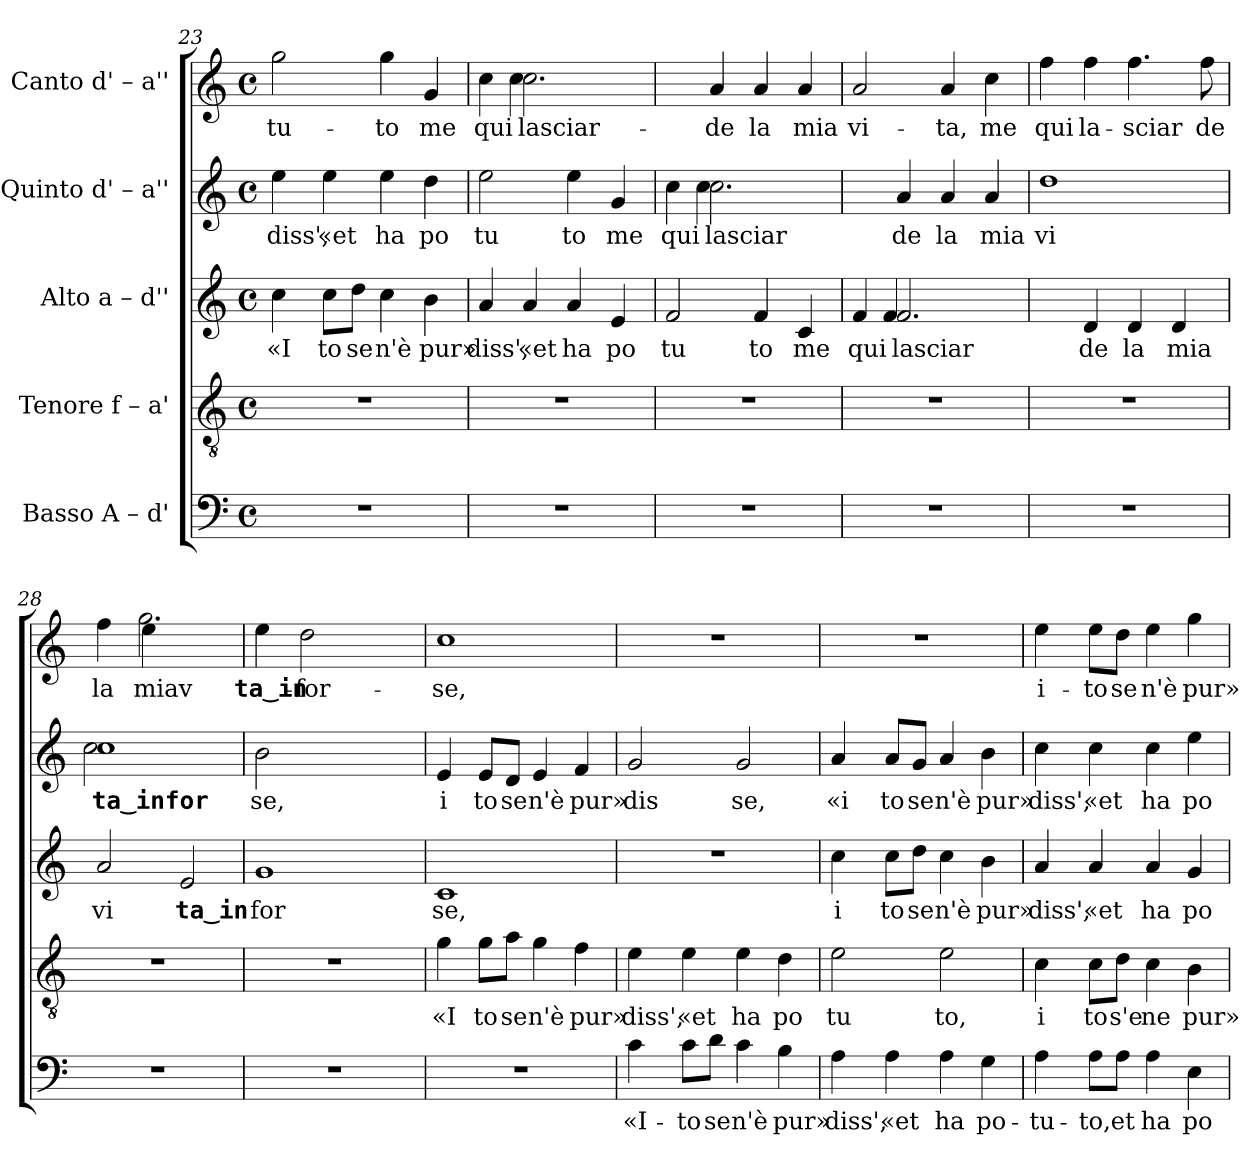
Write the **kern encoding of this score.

**kern	**text	**kern	**text	**kern	**text	**kern	**text	**kern	**text
*part5	*part5	*part4	*part4	*part3	*part3	*part2	*part2	*part1	*part1
*staff5	*staff5	*staff4	*staff4	*staff3	*staff3	*staff2	*staff2	*staff1	*staff1
*I"Basso  A – d'	*	*I"Tenore  f – a'	*	*I"Alto  a – d''	*	*I"Quinto  d' – a''	*	*I"Canto  d' – a''	*
*clefF4	*	*clefGv2	*	*clefG2	*	*clefG2	*	*clefG2	*
*k[]	*	*k[]	*	*k[]	*	*k[]	*	*k[]	*
*C:	*	*C:	*	*C:	*	*C:	*	*C:	*
*M4/4	*	*M4/4	*	*M4/4	*	*M4/4	*	*M4/4	*
*met(c)	*	*met(c)	*	*met(c)	*	*met(c)	*	*met(c)	*
=23	=23	=23	=23	=23	=23	=23	=23	=23	=23
!	!	!	!	!	!LO:LY:b:rj	!	!LO:LY:b:cj	!	!LO:LY:b:rj
1r	.	1r	.	4cc\	«I	4ee\	diss',	2gg\	-tu-
!	!	!	!	!	!LO:LY:b:rj	!	!LO:LY:b:cj	!	!
.	.	.	.	8cc\L	to	4ee\	«et	.	.
!	!	!	!	!	!LO:LY:b:rj	!	!	!	!
.	.	.	.	8dd\J	se	.	.	.	.
!	!	!	!	!	!LO:LY:b:rj	!	!LO:LY:b:cj	!	!LO:LY:b:rj
.	.	.	.	4cc\	n'è	4ee\	ha	4gg\	-to
!	!	!	!	!	!LO:LY:b:rj	!	!LO:LY:b:cj	!	!LO:LY:b:rj
.	.	.	.	4b\	pur»	4dd\	po	4g/	me
!!LO:PB:g=z
=24	=24	=24	=24	=24	=24	=24	=24	=24	=24
!	!	!	!	!	!LO:LY:b:rj	!	!LO:LY:b:cj	!	!LO:LY:b:rj
*	*	*	*	*	*	*	*	*^	*
1r	.	1r	.	4a/	diss',	2ee\	tu	4cc\	4ryy	qui
!	!	!	!	!	!LO:LY:b:rj	!	!	!	!	!LO:LY:b:rj
.	.	.	.	4a/	«et	.	.	2.cc\	4cc\	lasciar-
!	!	!	!	!	!LO:LY:b:rj	!	!LO:LY:b:cj	!	!	!
.	.	.	.	4a/	ha	4ee\	to	.	2ryy	.
!	!	!	!	!	!LO:LY:b:rj	!	!LO:LY:b:cj	!	!	!
.	.	.	.	4e/	po	4g/	me	.	.	.
*	*	*	*	*	*	*	*	*v	*v	*
=25	=25	=25	=25	=25	=25	=25	=25	=25	=25
!	!	!	!	!	!LO:LY:b:rj	!	!LO:LY:b:cj	!	!
*	*	*	*	*	*	*^	*	*	*
1r	.	1r	.	2f/	tu	4cc\	4ryy	qui	4ryy	.
!	!	!	!	!	!	!	!	!LO:LY:b:cj	!	!LO:LY:b:rj
.	.	.	.	.	.	2.cc\	4cc\	lasciar	4a/	-de
!	!	!	!	!	!LO:LY:b:rj	!	!	!	!	!LO:LY:b:rj
.	.	.	.	4f/	to	.	2ryy	.	4a/	la
!	!	!	!	!	!LO:LY:b:rj	!	!	!	!	!LO:LY:b:rj
.	.	.	.	4c/	me	.	.	.	4a/	mia
*	*	*	*	*	*	*v	*v	*	*	*
=26	=26	=26	=26	=26	=26	=26	=26	=26	=26
!	!	!	!	!	!LO:LY:b:rj	!	!	!	!LO:LY:b:rj
*	*	*	*	*^	*	*	*	*	*
1r	.	1r	.	4f/	4ryy	qui	4ryy	.	2a/	vi-
!	!	!	!	!	!	!LO:LY:b:rj	!	!LO:LY:b:cj	!	!
.	.	.	.	2.f/	4f/	lasciar	4a/	de	.	.
!	!	!	!	!	!	!	!	!LO:LY:b:cj	!	!LO:LY:b:rj
.	.	.	.	.	2ryy	.	4a/	la	4a/	-ta,
!	!	!	!	!	!	!	!	!LO:LY:b:cj	!	!LO:LY:b:rj
.	.	.	.	.	.	.	4a/	mia	4cc\	me
*	*	*	*	*v	*v	*	*	*	*	*
=27	=27	=27	=27	=27	=27	=27	=27	=27	=27
!	!	!	!	!	!	!	!LO:LY:b:cj	!	!LO:LY:b:rj
1r	.	1r	.	4ryy	.	1dd	vi	4ff\	qui
!	!	!	!	!	!LO:LY:b:rj	!	!	!	!LO:LY:b:rj
.	.	.	.	4d/	de	.	.	4ff\	la-
!	!	!	!	!	!LO:LY:b:rj	!	!	!	!LO:LY:b:rj
.	.	.	.	4d/	la	.	.	4.ff\	-sciar
!	!	!	!	!	!LO:LY:b:rj	!	!	!	!
.	.	.	.	4d/	mia	.	.	.	.
!	!	!	!	!	!	!	!	!	!LO:LY:b:rj
.	.	.	.	.	.	.	.	8ff\	de
=28	=28	=28	=28	=28	=28	=28	=28	=28	=28
!	!	!	!	!	!LO:LY:b:rj	!	!LO:LY:b:cj	!	!LO:LY:b:rj
*	*	*	*	*	*	*^	*	*^	*
1r	.	1r	.	2a/	vi	1cc	2cc\	ta‿infor	4ff\	4ryy	la
!	!	!	!	!	!	!	!	!	!	!	!LO:LY:b:rj
.	.	.	.	.	.	.	.	.	2.gg\	4ee\	miav
!	!	!	!	!	!LO:LY:b:rj	!	!	!	!	!	!
.	.	.	.	2e/	ta‿in	.	2ryy	.	.	2ryy	.
=29	=29	=29	=29	=29	=29	=29	=29	=29	=29	=29	=29
!	!	!	!	!	!LO:LY:b:rj	!	!	!LO:LY:b:cj	!	!	!LO:LY:b:rj
*	*	*	*	*	*	*v	*v	*	*	*	*
*	*	*	*	*	*	*	*	*v	*v	*
1r	.	1r	.	1g	for	2b\	se,	4ee\	ta‿in-
!	!	!	!	!	!	!	!	!	!LO:LY:b:rj
.	.	.	.	.	.	.	.	2dd\	-for-
.	.	.	.	.	.	2ryy	.	.	.
.	.	.	.	.	.	.	.	4ryy	.
!!LO:PB:g=z
=30	=30	=30	=30	=30	=30	=30	=30	=30	=30
!	!	!	!LO:LY:b:cj	!	!LO:LY:b:rj	!	!LO:LY:b:cj	!	!LO:LY:b:rj
1r	.	4g\	«I	1c	se,	4e/	i	1cc	-se,
!	!	!	!LO:LY:b:cj	!	!	!	!LO:LY:b:cj	!	!
.	.	8g\L	to	.	.	8e/L	to	.	.
!	!	!	!LO:LY:b:cj	!	!	!	!LO:LY:b:cj	!	!
.	.	8a\J	se	.	.	8d/J	se	.	.
!	!	!	!LO:LY:b:cj	!	!	!	!LO:LY:b:cj	!	!
.	.	4g\	n'è	.	.	4e/	n'è	.	.
!	!	!	!LO:LY:b:cj	!	!	!	!LO:LY:b:cj	!	!
.	.	4f\	pur»	.	.	4f/	pur»	.	.
=31	=31	=31	=31	=31	=31	=31	=31	=31	=31
!	!LO:LY:b:cj	!	!LO:LY:b:cj	!	!	!	!LO:LY:b:cj	!	!
4c\	«I-	4e\	diss',	1r	.	2g/	dis	1r	.
!	!LO:LY:b:cj	!	!LO:LY:b:cj	!	!	!	!	!	!
8c\L	-to	4e\	«et	.	.	.	.	.	.
!	!LO:LY:b:cj	!	!	!	!	!	!	!	!
8d\J	se	.	.	.	.	.	.	.	.
!	!LO:LY:b:cj	!	!LO:LY:b:cj	!	!	!	!LO:LY:b:cj	!	!
4c\	n'è	4e\	ha	.	.	2g/	se,	.	.
!	!LO:LY:b:cj	!	!LO:LY:b:cj	!	!	!	!	!	!
4B\	pur»	4d\	po	.	.	.	.	.	.
=32	=32	=32	=32	=32	=32	=32	=32	=32	=32
!	!LO:LY:b:cj	!	!LO:LY:b:cj	!	!LO:LY:b:rj	!	!LO:LY:b:cj	!	!
4A\	diss',	2e\	tu	4cc\	i	4a/	«i	1r	.
!	!LO:LY:b:cj	!	!	!	!LO:LY:b:rj	!	!LO:LY:b:cj	!	!
4A\	«et	.	.	8cc\L	to	8a/L	to	.	.
!	!	!	!	!	!LO:LY:b:rj	!	!LO:LY:b:cj	!	!
.	.	.	.	8dd\J	se	8g/J	se	.	.
!	!LO:LY:b:cj	!	!LO:LY:b:cj	!	!LO:LY:b:rj	!	!LO:LY:b:cj	!	!
4A\	ha	2e\	to,	4cc\	n'è	4a/	n'è	.	.
!	!LO:LY:b:cj	!	!	!	!LO:LY:b:rj	!	!LO:LY:b:cj	!	!
4G\	po-	.	.	4b\	pur»	4b\	pur»	.	.
=33	=33	=33	=33	=33	=33	=33	=33	=33	=33
!	!LO:LY:b:cj	!	!LO:LY:b:cj	!	!LO:LY:b:rj	!	!LO:LY:b:cj	!	!LO:LY:b:rj
4A\	-tu-	4c\	i	4a/	diss',	4cc\	diss',	4ee\	i-
!	!LO:LY:b:cj	!	!LO:LY:b:cj	!	!LO:LY:b:rj	!	!LO:LY:b:cj	!	!LO:LY:b:rj
8A\L	-to,	8c\L	to	4a/	«et	4cc\	«et	8ee\L	-to
!	!LO:LY:b:cj	!	!LO:LY:b:cj	!	!	!	!	!	!LO:LY:b:rj
8A\J	et	8d\J	s'e	.	.	.	.	8dd\J	se
!	!LO:LY:b:cj	!	!LO:LY:b:cj	!	!LO:LY:b:rj	!	!LO:LY:b:cj	!	!LO:LY:b:rj
4A\	ha	4c\	ne	4a/	ha	4cc\	ha	4ee\	n'è
!	!LO:LY:b:cj	!	!LO:LY:b:cj	!	!LO:LY:b:rj	!	!LO:LY:b:cj	!	!LO:LY:b:rj
4E\	po-	4B\	pur»	4g/	po	4ee\	po	4gg\	pur»
=	=	=	=	=	=	=	=	=	=
*-	*-	*-	*-	*-	*-	*-	*-	*-	*-
